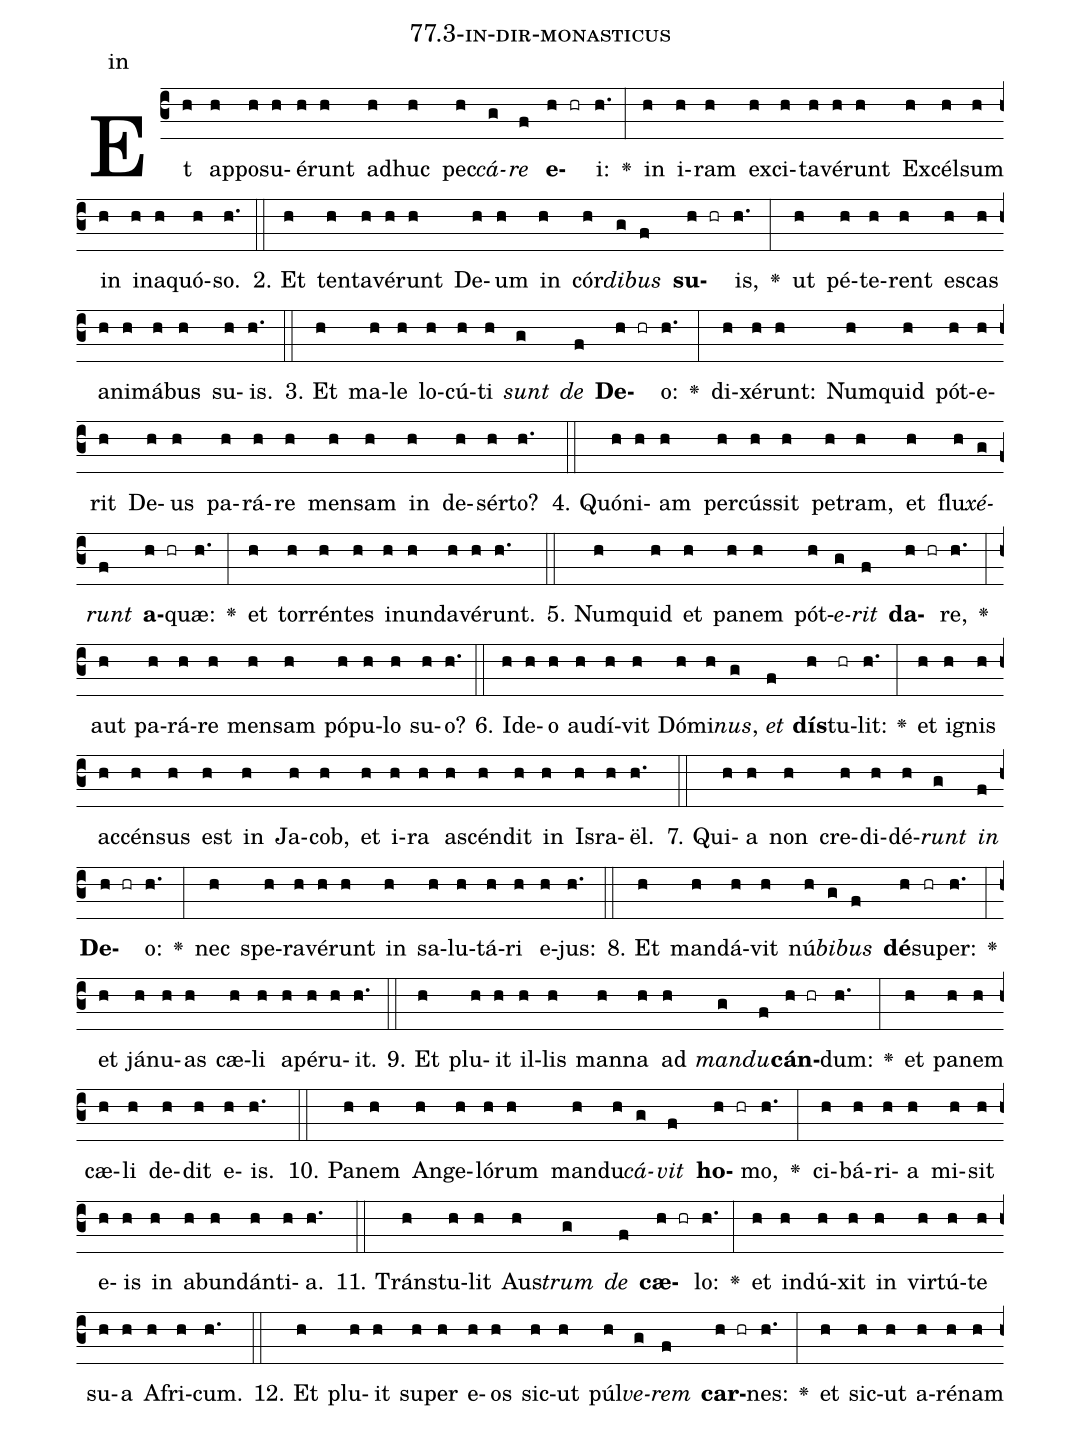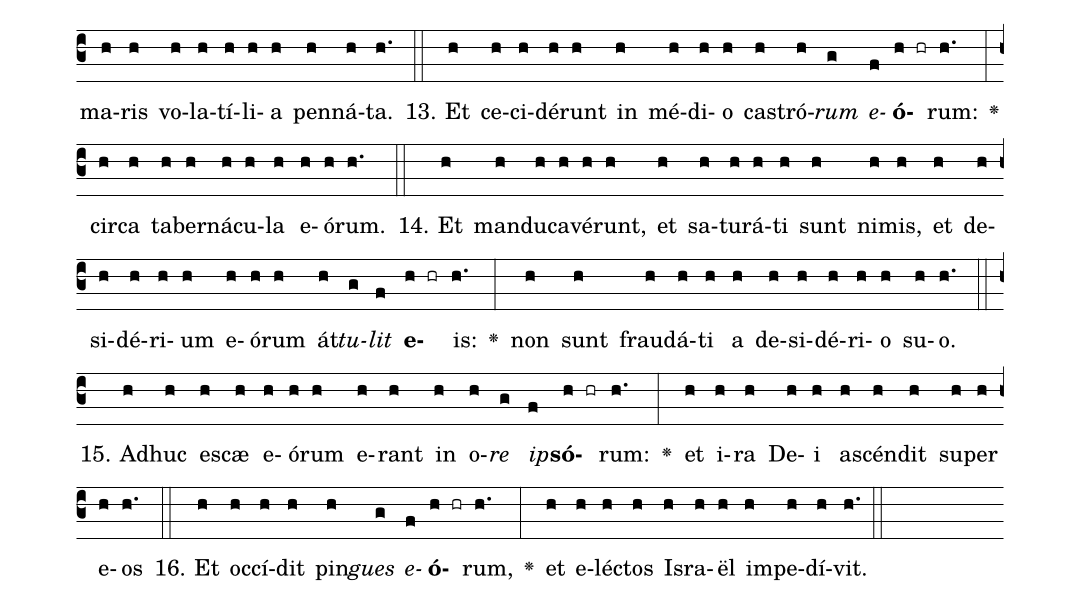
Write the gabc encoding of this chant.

name: 77.3-in-dir-monasticus;
annotation: in;
%%
(c3)Et(h) ap(h)po(h)su(h)é(h)runt(h) ad(h)huc(h) pec(h)<i>cá</i>(g)<i>re</i>(f) <b>e</b>(h hr)i:(h.) <v>\greheightstar</v>(:) in(h) i(h)ram(h) ex(h)ci(h)ta(h)vé(h)runt(h) Ex(h)cél(h)sum(h) in(h) in(h)a(h)quó(h)so.(h.) (::)
2. Et(h) ten(h)ta(h)vé(h)runt(h) De(h)um(h) in(h) cór(h)<i>di</i>(g)<i>bus</i>(f) <b>su</b>(h hr)is,(h.) <v>\greheightstar</v>(:) ut(h) pé(h)te(h)rent(h) es(h)cas(h) a(h)ni(h)má(h)bus(h) su(h)is.(h.) (::)
3. Et(h) ma(h)le(h) lo(h)cú(h)ti(h) <i>sunt</i>(g) <i>de</i>(f) <b>De</b>(h hr)o:(h.) <v>\greheightstar</v>(:) di(h)xé(h)runt:(h) Num(h)quid(h) pót(h)e(h)rit(h) De(h)us(h) pa(h)rá(h)re(h) men(h)sam(h) in(h) de(h)sér(h)to?(h.) (::)
4. Quón(h)i(h)am(h) per(h)cús(h)sit(h) pe(h)tram,(h) et(h) flu(h)<i>xé</i>(g)<i>runt</i>(f) <b>a</b>(h hr)quæ:(h.) <v>\greheightstar</v>(:) et(h) tor(h)rén(h)tes(h) in(h)un(h)da(h)vé(h)runt.(h.) (::)
5. Num(h)quid(h) et(h) pa(h)nem(h) pót(h)<i>e</i>(g)<i>rit</i>(f) <b>da</b>(h hr)re,(h.) <v>\greheightstar</v>(:) aut(h) pa(h)rá(h)re(h) men(h)sam(h) pó(h)pu(h)lo(h) su(h)o?(h.) (::)
6. Id(h)e(h)o(h) au(h)dí(h)vit(h) Dó(h)mi(h)<i>nus</i>,(g) <i>et</i>(f) <b>dís</b>(h)tu(hr)lit:(h.) <v>\greheightstar</v>(:) et(h) i(h)gnis(h) ac(h)cén(h)sus(h) est(h) in(h) Ja(h)cob,(h) et(h) i(h)ra(h) a(h)scén(h)dit(h) in(h) Is(h)ra(h)ël.(h.) (::)
7. Qui(h)a(h) non(h) cre(h)di(h)dé(h)<i>runt</i>(g) <i>in</i>(f) <b>De</b>(h hr)o:(h.) <v>\greheightstar</v>(:) nec(h) spe(h)ra(h)vé(h)runt(h) in(h) sa(h)lu(h)tá(h)ri(h) e(h)jus:(h.) (::)
8. Et(h) man(h)dá(h)vit(h) nú(h)<i>bi</i>(g)<i>bus</i>(f) <b>dé</b>(h)su(hr)per:(h.) <v>\greheightstar</v>(:) et(h) já(h)nu(h)as(h) cæ(h)li(h) a(h)pé(h)ru(h)it.(h.) (::)
9. Et(h) plu(h)it(h) il(h)lis(h) man(h)na(h) ad(h) <i>man</i>(g)<i>du</i>(f)<b>cán</b>(h hr)dum:(h.) <v>\greheightstar</v>(:) et(h) pa(h)nem(h) cæ(h)li(h) de(h)dit(h) e(h)is.(h.) (::)
10. Pa(h)nem(h) An(h)ge(h)ló(h)rum(h) man(h)du(h)<i>cá</i>(g)<i>vit</i>(f) <b>ho</b>(h hr)mo,(h.) <v>\greheightstar</v>(:) ci(h)bá(h)ri(h)a(h) mi(h)sit(h) e(h)is(h) in(h) ab(h)un(h)dán(h)ti(h)a.(h.) (::)
11. Tráns(h)tu(h)lit(h) Aus(h)<i>trum</i>(g) <i>de</i>(f) <b>cæ</b>(h hr)lo:(h.) <v>\greheightstar</v>(:) et(h) in(h)dú(h)xit(h) in(h) vir(h)tú(h)te(h) su(h)a(h) A(h)fri(h)cum.(h.) (::)
12. Et(h) plu(h)it(h) su(h)per(h) e(h)os(h) sic(h)ut(h) púl(h)<i>ve</i>(g)<i>rem</i>(f) <b>car</b>(h hr)nes:(h.) <v>\greheightstar</v>(:) et(h) sic(h)ut(h) a(h)ré(h)nam(h) ma(h)ris(h) vo(h)la(h)tí(h)li(h)a(h) pen(h)ná(h)ta.(h.) (::)
13. Et(h) ce(h)ci(h)dé(h)runt(h) in(h) mé(h)di(h)o(h) cas(h)tró(h)<i>rum</i>(g) <i>e</i>(f)<b>ó</b>(h hr)rum:(h.) <v>\greheightstar</v>(:) cir(h)ca(h) ta(h)ber(h)ná(h)cu(h)la(h) e(h)ó(h)rum.(h.) (::)
14. Et(h) man(h)du(h)ca(h)vé(h)runt,(h) et(h) sa(h)tu(h)rá(h)ti(h) sunt(h) ni(h)mis,(h) et(h) de(h)si(h)dé(h)ri(h)um(h) e(h)ó(h)rum(h) át(h)<i>tu</i>(g)<i>lit</i>(f) <b>e</b>(h hr)is:(h.) <v>\greheightstar</v>(:) non(h) sunt(h) frau(h)dá(h)ti(h) a(h) de(h)si(h)dé(h)ri(h)o(h) su(h)o.(h.) (::)
15. Ad(h)huc(h) e(h)scæ(h) e(h)ó(h)rum(h) e(h)rant(h) in(h) o(h)<i>re</i>(g) <i>ip</i>(f)<b>só</b>(h hr)rum:(h.) <v>\greheightstar</v>(:) et(h) i(h)ra(h) De(h)i(h) a(h)scén(h)dit(h) su(h)per(h) e(h)os(h.) (::)
16. Et(h) oc(h)cí(h)dit(h) pin(h)<i>gues</i>(g) <i>e</i>(f)<b>ó</b>(h hr)rum,(h.) <v>\greheightstar</v>(:) et(h) e(h)léc(h)tos(h) Is(h)ra(h)ël(h) im(h)pe(h)dí(h)vit.(h.) (::)
